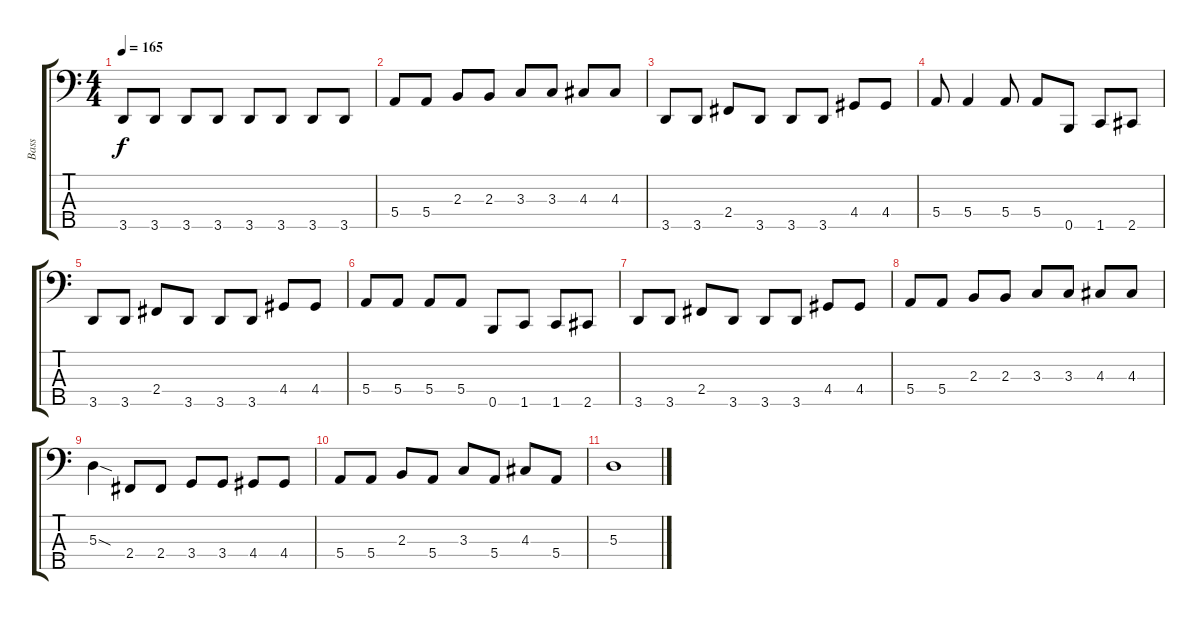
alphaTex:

\track ("Bass" "Bass") {instrument electricbassfinger}
\staff {score tabs}
\tuning (G2 D2 A1 E1 B0) {hide}
\ts (4 4)
\tempo 165
\clef f4
\ks c
3.5.8{dy f} 3.5.8 3.5.8 3.5.8 3.5.8 3.5.8 3.5.8 3.5.8 |
5.4.8 5.4.8 2.3.8 2.3.8 3.3.8 3.3.8 4.3.8 4.3.8 |
3.5.8 3.5.8 2.4.8 3.5.8 3.5.8 3.5.8 4.4.8 4.4.8 |
5.4.8 5.4.4 5.4.8 5.4.8 0.5.8 1.5.8 2.5.8 |
3.5.8 3.5.8 2.4.8 3.5.8 3.5.8 3.5.8 4.4.8 4.4.8 |
5.4.8 5.4.8 5.4.8 5.4.8 0.5.8 1.5.8 1.5.8 2.5.8 |
3.5.8 3.5.8 2.4.8 3.5.8 3.5.8 3.5.8 4.4.8 4.4.8 |
5.4.8 5.4.8 2.3.8 2.3.8 3.3.8 3.3.8 4.3.8 4.3.8 |
5.3{sod}.4 2.4.8 2.4.8 3.4.8 3.4.8 4.4.8 4.4.8 |
5.4.8 5.4.8 2.3.8 5.4.8 3.3.8 5.4.8 4.3.8 5.4.8 |
5.3.1
